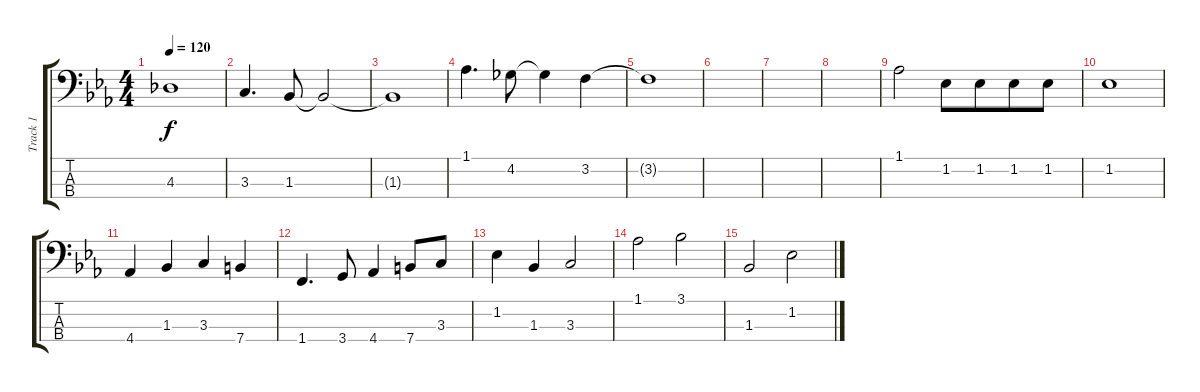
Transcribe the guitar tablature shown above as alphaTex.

\track ("Track 1" "Track 1") {instrument electricbassfinger}
\staff {score tabs}
\tuning (G2 D2 A1 E1) {hide}
\ts (4 4)
\tempo 120
\clef f4
\ks eb
4.3{t}.1{dy f} |
3.3.4{d} 1.3.8 1.3{t}.2 |
1.3{t}.1 |
1.1.4{d} 4.2.8 4.2{t}.4 3.2.4 |
3.2{t}.1 |
|
|
|
1.1.2 1.2.8 1.2.8{beam merge} 1.2.8 1.2.8 |
1.2.1 |
4.4.4 1.3.4 3.3.4 7.4.4 |
1.4.4{d} 3.4.8 4.4.4 7.4.8 3.3.8 |
1.2.4 1.3.4 3.3.2 |
1.1.2 3.1.2 |
1.3.2 1.2.2
